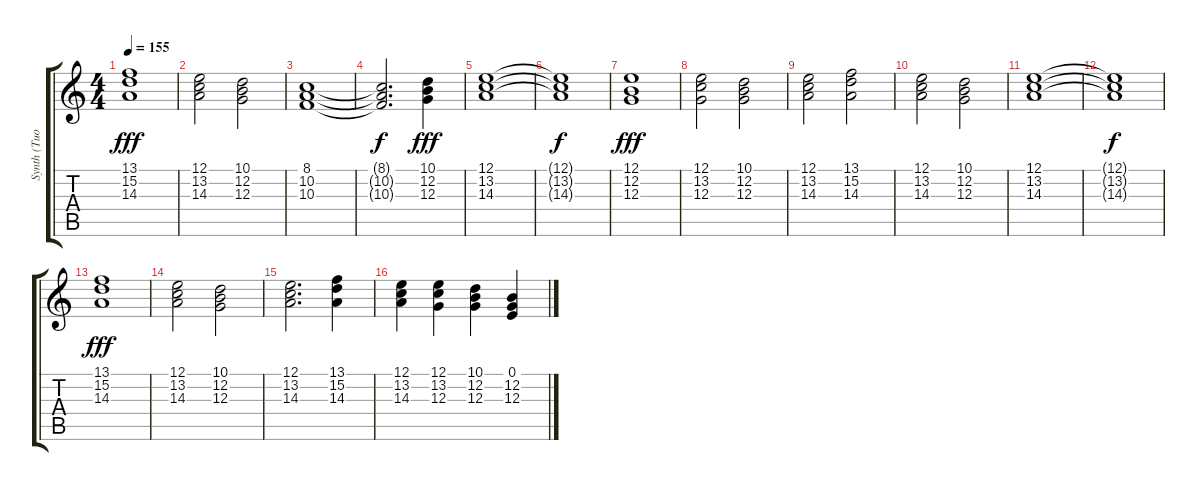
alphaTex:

\track ("Synth (Tuomas)" "Synth (Tuo") {instrument pad2warm}
\staff {score tabs}
\tuning (E4 B3 G3 D3 A2 E2) {hide}
\ts (4 4)
\tempo 155
\clef g2
\ks c
(13.1 15.2 14.3).1{dy fff} |
(12.1 13.2 14.3).2 (10.1 12.2 12.3).2 |
(8.1 10.2 10.3).1 |
(8.1{t} 10.2{t} 10.3{t}).2{d dy f} (10.1 12.2 12.3).4{dy fff} |
(12.1 13.2 14.3).1 |
(12.1{t} 13.2{t} 14.3{t}).1{dy f} |
(12.1 12.2 12.3).1{dy fff} |
(12.1 13.2 12.3).2 (10.1 12.2 12.3).2 |
(12.1 13.2 14.3).2 (13.1 15.2 14.3).2 |
(12.1 13.2 14.3).2 (10.1 12.2 12.3).2 |
(12.1 13.2 14.3).1 |
(12.1{t} 13.2{t} 14.3{t}).1{dy f} |
(13.1 15.2 14.3).1{dy fff} |
(12.1 13.2 14.3).2 (10.1 12.2 12.3).2 |
(12.1 13.2 14.3).2{d} (13.1 15.2 14.3).4 |
(12.1 13.2 14.3).4 (12.1 13.2 12.3).4 (10.1 12.2 12.3).4 (0.1 12.2 12.3).4
